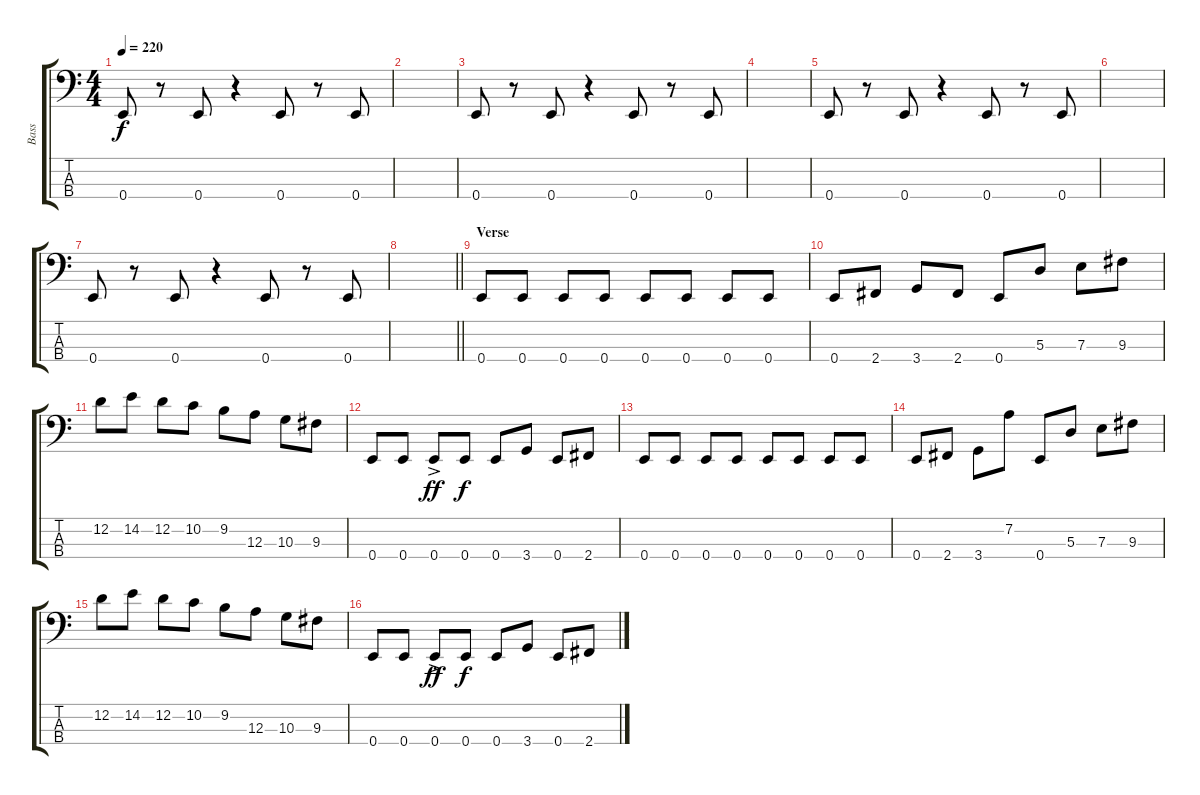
\track ("Bass" "Bass") {instrument fretlessbass}
\staff {score tabs}
\tuning (G2 D2 A1 E1) {hide}
\ts (4 4)
\tempo 220
\clef f4
\ks c
0.4.8{dy f volume 16} r.8 0.4.8 r.4 0.4.8 r.8 0.4.8 |
|
0.4.8 r.8 0.4.8 r.4 0.4.8 r.8 0.4.8 |
|
0.4.8 r.8 0.4.8 r.4 0.4.8 r.8 0.4.8 |
|
0.4.8 r.8 0.4.8 r.4 0.4.8 r.8 0.4.8 |
\barLineRight lightlight
|
\section ("" "Verse")
0.4.8 0.4.8 0.4.8 0.4.8 0.4.8 0.4.8 0.4.8 0.4.8 |
0.4.8 2.4.8 3.4.8 2.4.8 0.4.8 5.3.8 7.3.8 9.3.8 |
12.2.8 14.2.8 12.2.8 10.2.8 9.2.8 12.3.8 10.3.8 9.3.8 |
0.4.8 0.4.8 0.4{ac}.8{dy ff} 0.4.8{dy f} 0.4.8 3.4.8 0.4.8 2.4.8 |
0.4.8 0.4.8 0.4.8 0.4.8 0.4.8 0.4.8 0.4.8 0.4.8 |
0.4.8 2.4.8 3.4.8 7.2.8 0.4.8 5.3.8 7.3.8 9.3.8 |
12.2.8 14.2.8 12.2.8 10.2.8 9.2.8 12.3.8 10.3.8 9.3.8 |
0.4.8 0.4.8 0.4{ac}.8{dy ff} 0.4.8{dy f} 0.4.8 3.4.8 0.4.8 2.4.8
